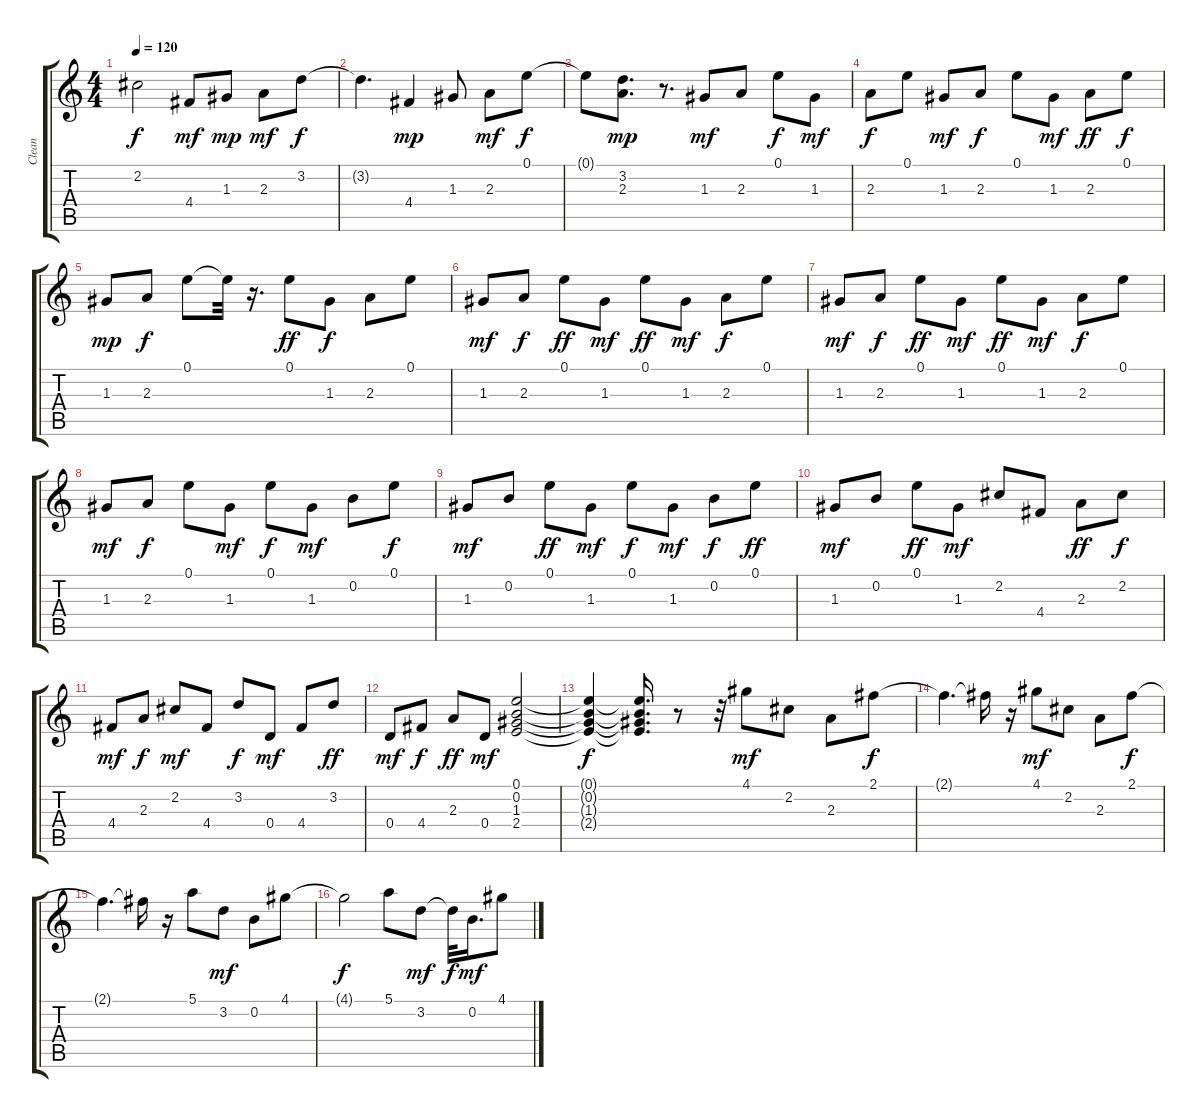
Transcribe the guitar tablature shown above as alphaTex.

\track ("Clean" "Clean") {instrument electricguitarclean}
\staff {score tabs}
\tuning (E4 B3 G3 D3 A2 E2) {hide}
\ts (4 4)
\tempo 120
\clef g2
\ks c
2.2{t}.2{dy f} 4.4.8{dy mf} 1.3.8{dy mp} 2.3.8{dy mf} 3.2.8{dy f} |
3.2{t}.4{d} 4.4.4{dy mp} 1.3.8 2.3.8{dy mf} 0.1.8{dy f} |
0.1{t}.8 (3.2 2.3).8{d dy mp} r.8{d} 1.3.8{dy mf} 2.3.8 0.1.8{dy f} 1.3.8{dy mf} |
2.3.8{dy f} 0.1.8 1.3.8{dy mf} 2.3.8{dy f} 0.1.8 1.3.8{dy mf} 2.3.8{dy ff} 0.1.8{dy f} |
1.3.8{dy mp} 2.3.8{dy f} 0.1.8 0.1{t}.32 r.16{d} 0.1.8{dy ff} 1.3.8{dy f} 2.3.8 0.1.8 |
1.3.8{dy mf} 2.3.8{dy f} 0.1.8{dy ff} 1.3.8{dy mf} 0.1.8{dy ff} 1.3.8{dy mf} 2.3.8{dy f} 0.1.8 |
1.3.8{dy mf} 2.3.8{dy f} 0.1.8{dy ff} 1.3.8{dy mf} 0.1.8{dy ff} 1.3.8{dy mf} 2.3.8{dy f} 0.1.8 |
1.3.8{dy mf} 2.3.8{dy f} 0.1.8 1.3.8{dy mf} 0.1.8{dy f} 1.3.8{dy mf} 0.2.8 0.1.8{dy f} |
1.3.8{dy mf} 0.2.8 0.1.8{dy ff} 1.3.8{dy mf} 0.1.8{dy f} 1.3.8{dy mf} 0.2.8{dy f} 0.1.8{dy ff} |
1.3.8{dy mf} 0.2.8 0.1.8{dy ff} 1.3.8{dy mf} 2.2.8 4.4.8 2.3.8{dy ff} 2.2.8{dy f} |
4.4.8{dy mf} 2.3.8{dy f} 2.2.8{dy mf} 4.4.8 3.2.8{dy f} 0.4.8{dy mf} 4.4.8 3.2.8{dy ff} |
0.4.8{dy mf} 4.4.8{dy f} 2.3.8{dy ff} 0.4.8{dy mf} (0.1 0.2 1.3 2.4).2 |
(0.1{t} 0.2{t} 1.3{t} 2.4{t}).4{dy f} (0.1{t} 0.2{t} 1.3{t} 2.4{t}).16{d} r.8 r.32 4.1.8{dy mf} 2.2.8 2.3.8 2.1.8{dy f} |
2.1{t}.4{d} 2.1{t}.16 r.16 4.1.8{dy mf} 2.2.8 2.3.8 2.1.8{dy f} |
2.1{t}.4{d} 2.1{t}.16 r.16 5.1.8 3.2.8{dy mf} 0.2.8 4.1.8 |
4.1{t}.2{dy f} 5.1.8 3.2.8{dy mf} 3.2{t}.32{dy f} 0.2.16{d dy mf} 4.1.8
